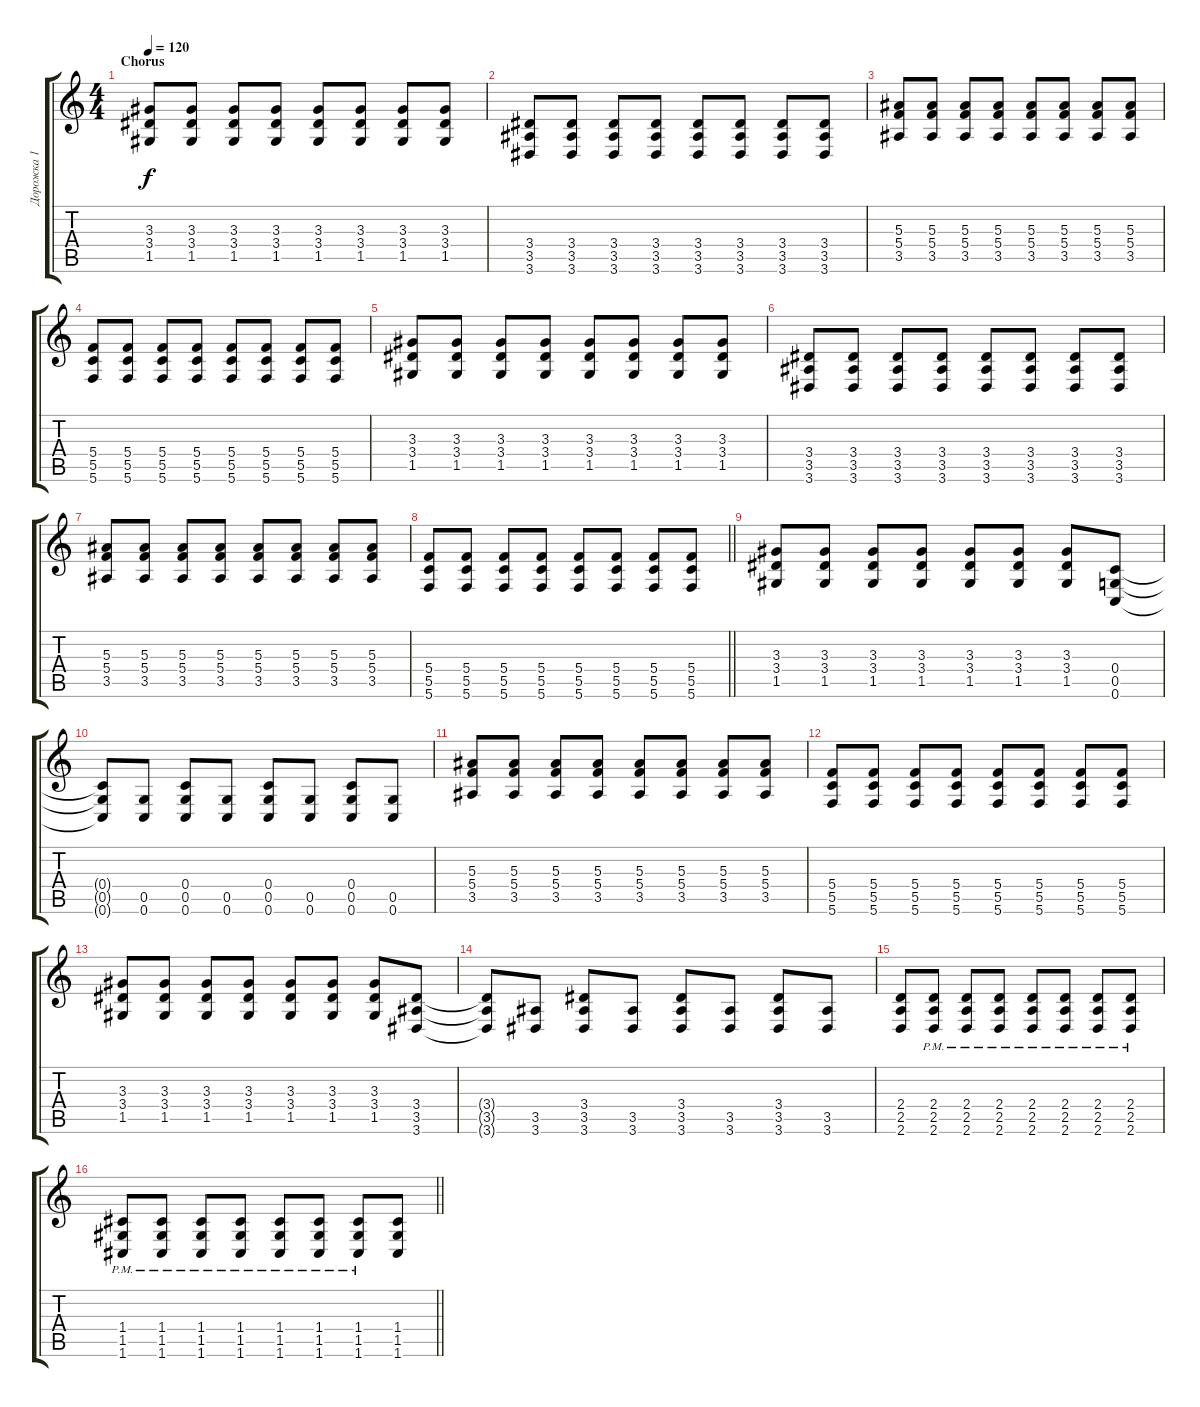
\track ("Дорожка 1" "Дорожка 1") {instrument distortionguitar}
\staff {score tabs}
\tuning (D4 A3 F3 C3 G2 C2) {hide}
\ts (4 4)
\section ("" "Chorus")
\tempo 120
\clef g2
\ks c
(3.3 3.4 1.5).8{dy f} (3.3 3.4 1.5).8 (3.3 3.4 1.5).8 (3.3 3.4 1.5).8 (3.3 3.4 1.5).8 (3.3 3.4 1.5).8 (3.3 3.4 1.5).8 (3.3 3.4 1.5).8 |
(3.4 3.5 3.6).8 (3.4 3.5 3.6).8 (3.4 3.5 3.6).8 (3.4 3.5 3.6).8 (3.4 3.5 3.6).8 (3.4 3.5 3.6).8 (3.4 3.5 3.6).8 (3.4 3.5 3.6).8 |
(5.3 5.4 3.5).8 (5.3 5.4 3.5).8 (5.3 5.4 3.5).8 (5.3 5.4 3.5).8 (5.3 5.4 3.5).8 (5.3 5.4 3.5).8 (5.3 5.4 3.5).8 (5.3 5.4 3.5).8 |
(5.4 5.5 5.6).8 (5.4 5.5 5.6).8 (5.4 5.5 5.6).8 (5.4 5.5 5.6).8 (5.4 5.5 5.6).8 (5.4 5.5 5.6).8 (5.4 5.5 5.6).8 (5.4 5.5 5.6).8 |
(3.3 3.4 1.5).8 (3.3 3.4 1.5).8 (3.3 3.4 1.5).8 (3.3 3.4 1.5).8 (3.3 3.4 1.5).8 (3.3 3.4 1.5).8 (3.3 3.4 1.5).8 (3.3 3.4 1.5).8 |
(3.4 3.5 3.6).8 (3.4 3.5 3.6).8 (3.4 3.5 3.6).8 (3.4 3.5 3.6).8 (3.4 3.5 3.6).8 (3.4 3.5 3.6).8 (3.4 3.5 3.6).8 (3.4 3.5 3.6).8 |
(5.3 5.4 3.5).8 (5.3 5.4 3.5).8 (5.3 5.4 3.5).8 (5.3 5.4 3.5).8 (5.3 5.4 3.5).8 (5.3 5.4 3.5).8 (5.3 5.4 3.5).8 (5.3 5.4 3.5).8 |
\barLineRight lightlight
(5.4 5.5 5.6).8 (5.4 5.5 5.6).8 (5.4 5.5 5.6).8 (5.4 5.5 5.6).8 (5.4 5.5 5.6).8 (5.4 5.5 5.6).8 (5.4 5.5 5.6).8 (5.4 5.5 5.6).8 |
(3.3 3.4 1.5).8 (3.3 3.4 1.5).8 (3.3 3.4 1.5).8 (3.3 3.4 1.5).8 (3.3 3.4 1.5).8 (3.3 3.4 1.5).8 (3.3 3.4 1.5).8 (0.4 0.5 0.6).8 |
(0.4{t} 0.5{t} 0.6{t}).8 (0.5 0.6).8 (0.4 0.5 0.6).8 (0.5 0.6).8 (0.4 0.5 0.6).8 (0.5 0.6).8 (0.4 0.5 0.6).8 (0.5 0.6).8 |
(5.3 5.4 3.5).8 (5.3 5.4 3.5).8 (5.3 5.4 3.5).8 (5.3 5.4 3.5).8 (5.3 5.4 3.5).8 (5.3 5.4 3.5).8 (5.3 5.4 3.5).8 (5.3 5.4 3.5).8 |
(5.4 5.5 5.6).8 (5.4 5.5 5.6).8 (5.4 5.5 5.6).8 (5.4 5.5 5.6).8 (5.4 5.5 5.6).8 (5.4 5.5 5.6).8 (5.4 5.5 5.6).8 (5.4 5.5 5.6).8 |
(3.3 3.4 1.5).8 (3.3 3.4 1.5).8 (3.3 3.4 1.5).8 (3.3 3.4 1.5).8 (3.3 3.4 1.5).8 (3.3 3.4 1.5).8 (3.3 3.4 1.5).8 (3.4 3.5 3.6).8 |
(3.4{t} 3.5{t} 3.6{t}).8 (3.5 3.6).8 (3.4 3.5 3.6).8 (3.5 3.6).8 (3.4 3.5 3.6).8 (3.5 3.6).8 (3.4 3.5 3.6).8 (3.5 3.6).8 |
(2.4 2.5 2.6).8 (2.4{pm} 2.5{pm} 2.6{pm}).8 (2.4{pm} 2.5{pm} 2.6{pm}).8 (2.4{pm} 2.5{pm} 2.6{pm}).8 (2.4{pm} 2.5{pm} 2.6{pm}).8 (2.4{pm} 2.5{pm} 2.6{pm}).8 (2.4{pm} 2.5{pm} 2.6{pm}).8 (2.4{pm} 2.5{pm} 2.6{pm}).8 |
\barLineRight lightlight
(1.4{pm} 1.5{pm} 1.6{pm}).8 (1.4{pm} 1.5{pm} 1.6{pm}).8 (1.4{pm} 1.5{pm} 1.6{pm}).8 (1.4{pm} 1.5{pm} 1.6{pm}).8 (1.4{pm} 1.5{pm} 1.6{pm}).8 (1.4{pm} 1.5{pm} 1.6{pm}).8 (1.4{pm} 1.5{pm} 1.6{pm}).8 (1.4 1.5 1.6).8
